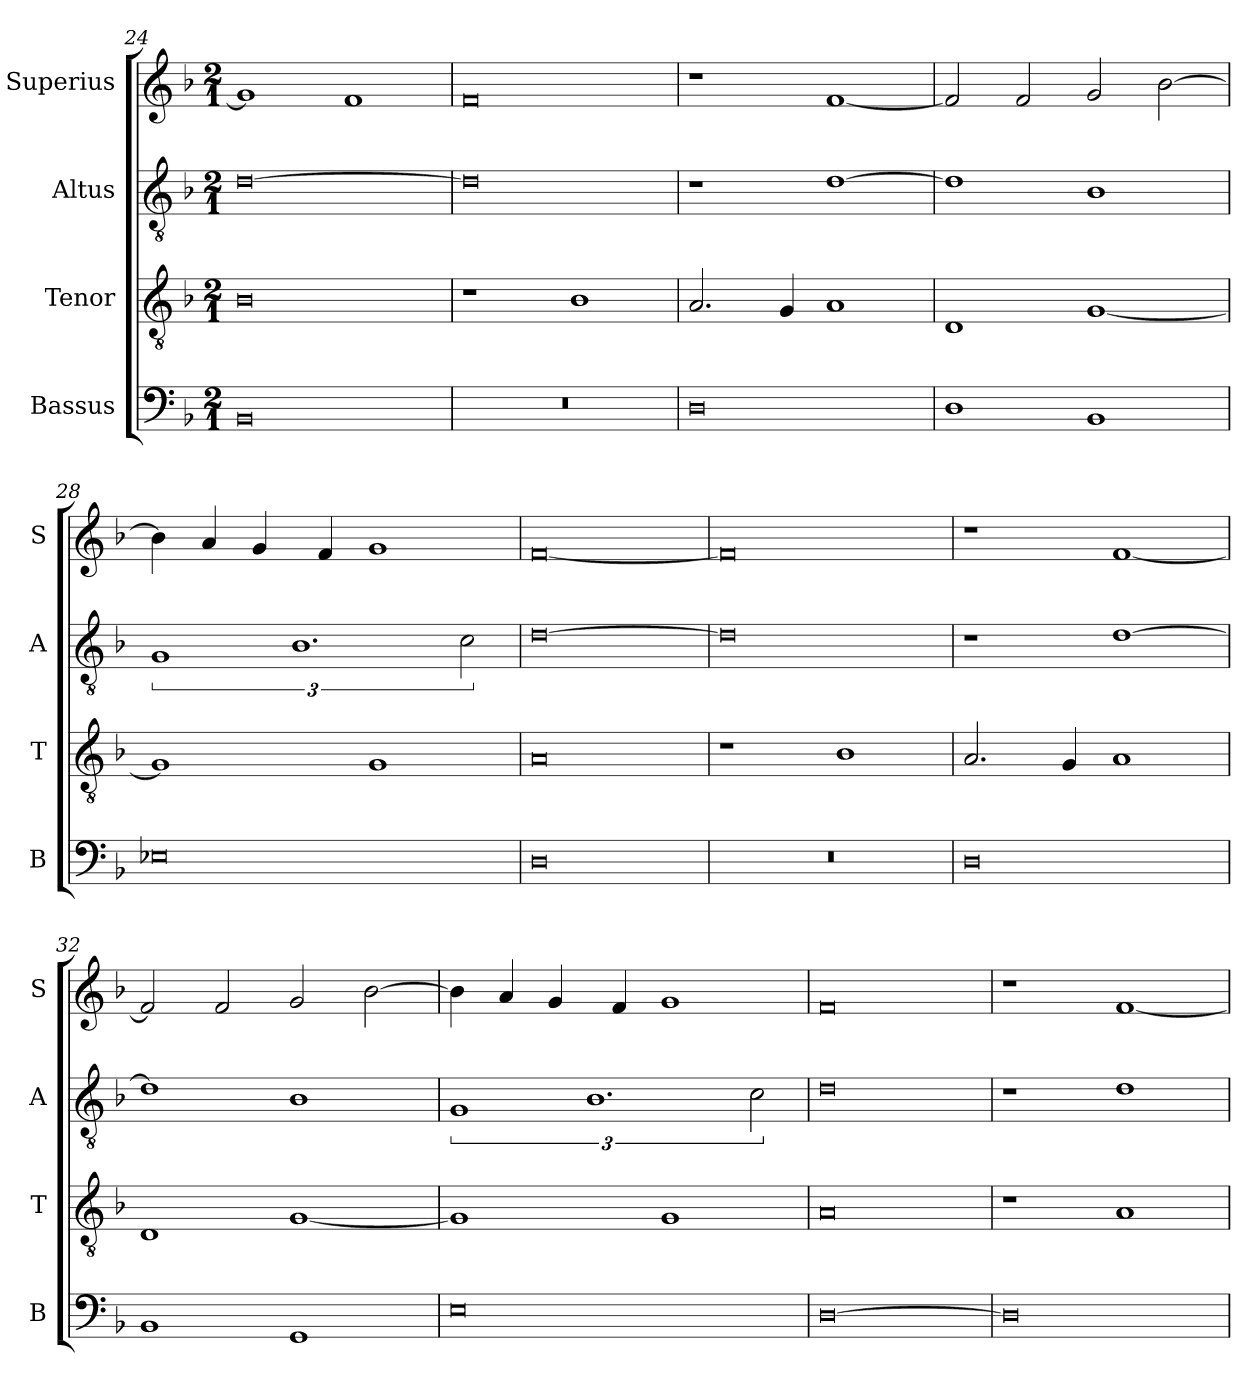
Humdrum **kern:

**kern	**kern	**kern	**kern
*part4	*part3	*part2	*part1
*staff4	*staff3	*staff2	*staff1
*I"Bassus	*I"Tenor	*I"Altus	*I"Superius
*I'B	*I'T	*I'A	*I'S
*clefF4	*clefGv2	*clefGv2	*clefG2
*k[b-]	*k[b-]	*k[b-]	*k[b-]
*F:	*F:	*F:	*F:
*M2/1	*M2/1	*M2/1	*M2/1
=24	=24	=24	=24
0BB-	0B-	[0d	1g]
.	.	.	1f
=25	=25	=25	=25
0r	1r	0d]	0f
.	1B-	.	.
=26	=26	=26	=26
0D	2.A	1r	1r
.	4G	.	.
.	1A	[1d	[1f
=27	=27	=27	=27
1D	1D	1d]	2f]
.	.	.	2f
1BB-	[1G	1B-	2g
.	.	.	[2b-
=28	=28	=28	=28
0E-X	1G]	3%2G	4b-]
.	.	.	4a
.	.	.	4g
.	.	3%2.B-	.
.	.	.	4f
.	1G	.	1g
.	.	3c	.
=29	=29	=29	=29
0D	0A	[0d	[0f
=30	=30	=30	=30
0r	1r	0d]	0f]
.	1B-	.	.
=31	=31	=31	=31
0D	2.A	1r	1r
.	4G	.	.
.	1A	[1d	[1f
=32	=32	=32	=32
1BB-	1D	1d]	2f]
.	.	.	2f
1GG	[1G	1B-	2g
.	.	.	[2b-
=33	=33	=33	=33
0E	1G]	3%2G	4b-]
.	.	.	4a
.	.	.	4g
.	.	3%2.B-	.
.	.	.	4f
.	1G	.	1g
.	.	3c	.
=34	=34	=34	=34
[0D	0A	0d	0f
=35	=35	=35	=35
0D]	1r	1r	1r
.	1A	1d	[1f
=	=	=	=
*-	*-	*-	*-
